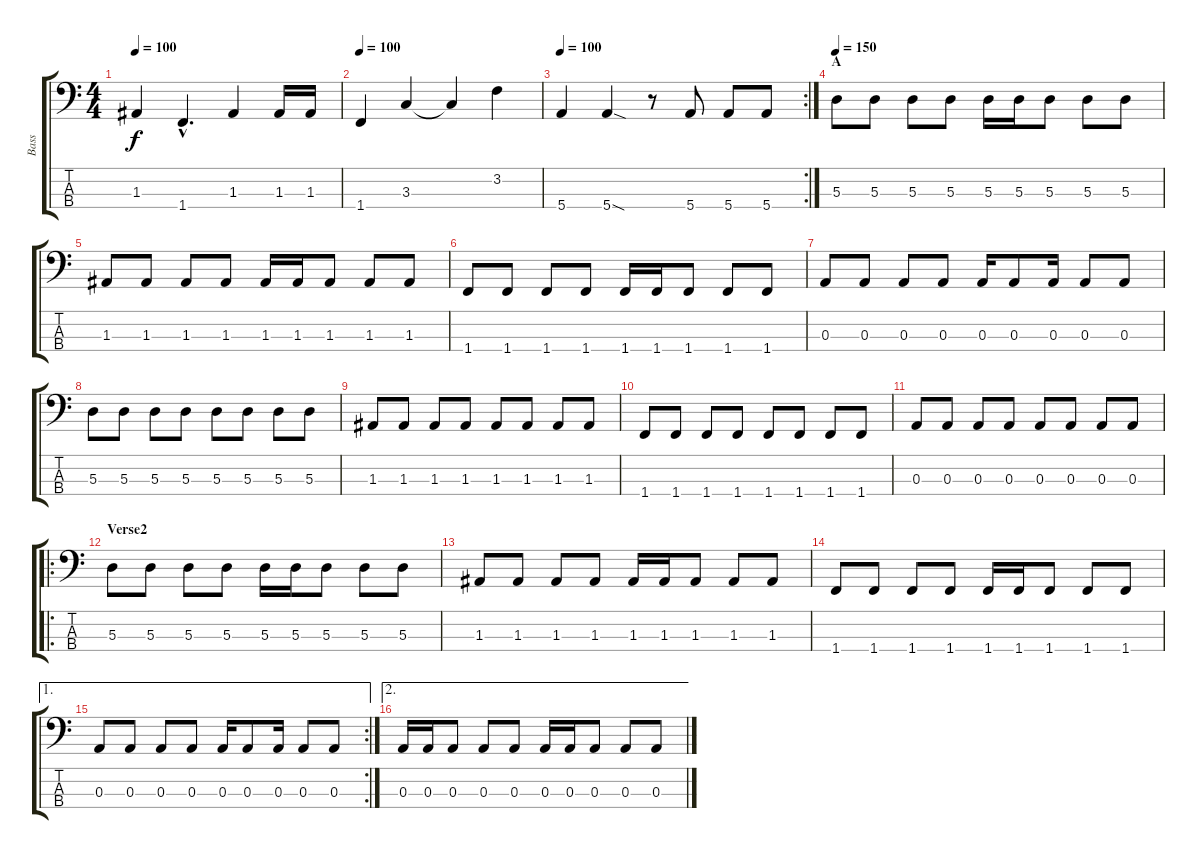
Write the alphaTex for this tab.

\track ("Bass" "Bass") {instrument electricbasspick}
\staff {score tabs}
\tuning (G2 D2 A1 E1) {hide}
\ts (4 4)
\tempo 100
\clef f4
\ks c
1.3.4{dy f} 1.4{hac}.4{d} 1.3.4 1.3.16 1.3.16 |
\tempo 100
1.4.4 3.3.4 3.3{t}.4 3.2.4 |
\rc 2
\tempo 100
5.4.4 5.4{sod}.4 r.8 5.4.8 5.4.8 5.4.8 |
\section ("" "A")
\tempo 150
5.3.8{volume 15 balance 7 instrument electricbasspick} 5.3.8 5.3.8 5.3.8 5.3.16 5.3.16 5.3.8 5.3.8 5.3.8 |
1.3.8 1.3.8 1.3.8 1.3.8 1.3.16 1.3.16 1.3.8 1.3.8 1.3.8 |
1.4.8 1.4.8 1.4.8 1.4.8 1.4.16 1.4.16 1.4.8 1.4.8 1.4.8 |
0.3.8 0.3.8 0.3.8 0.3.8 0.3.16 0.3.8 0.3.16 0.3.8 0.3.8 |
5.3.8 5.3.8 5.3.8 5.3.8 5.3.8 5.3.8 5.3.8 5.3.8 |
1.3.8 1.3.8 1.3.8 1.3.8 1.3.8 1.3.8 1.3.8 1.3.8 |
1.4.8 1.4.8 1.4.8 1.4.8 1.4.8 1.4.8 1.4.8 1.4.8 |
0.3.8 0.3.8 0.3.8 0.3.8 0.3.8 0.3.8 0.3.8 0.3.8 |
\ro
\section ("" "Verse2")
5.3.8 5.3.8 5.3.8 5.3.8 5.3.16 5.3.16 5.3.8 5.3.8 5.3.8 |
1.3.8 1.3.8 1.3.8 1.3.8 1.3.16 1.3.16 1.3.8 1.3.8 1.3.8 |
1.4.8 1.4.8 1.4.8 1.4.8 1.4.16 1.4.16 1.4.8 1.4.8 1.4.8 |
\ae 1
\rc 2
0.3.8 0.3.8 0.3.8 0.3.8 0.3.16 0.3.8 0.3.16 0.3.8 0.3.8 |
\ae 2
0.3.16 0.3.16 0.3.8 0.3.8 0.3.8 0.3.16 0.3.16 0.3.8 0.3.8 0.3.8
